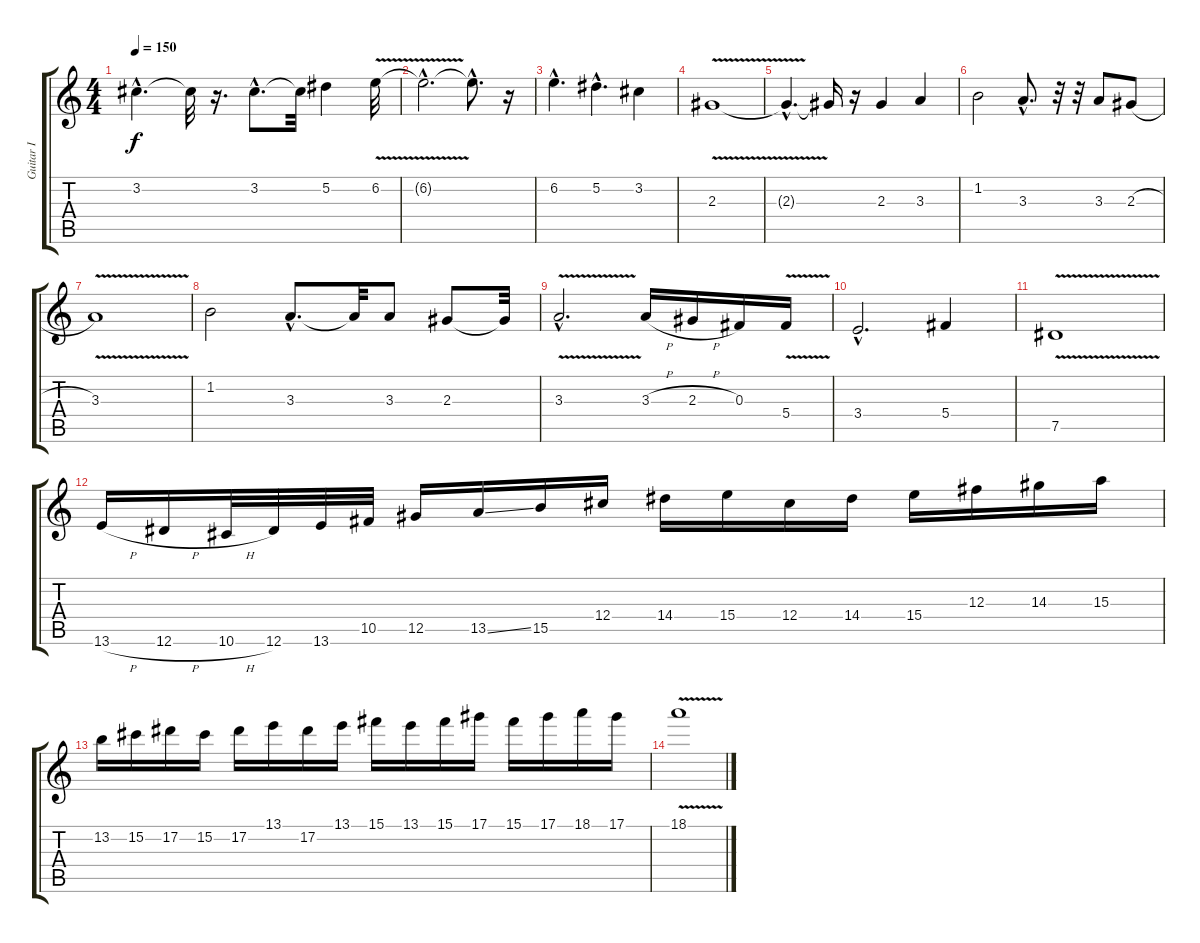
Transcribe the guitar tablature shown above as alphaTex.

\track ("Guitar I" "Guitar I") {instrument distortionguitar}
\staff {score tabs}
\tuning (Eb4 Bb3 Gb3 Db3 Ab2 Eb2) {hide}
\ts (4 4)
\tempo 150
\clef g2
\ks c
3.2{hac t}.4{d dy f} 3.2{t}.32 r.16{d} 3.2{hac}.8{d} 3.2{t}.32 5.2.4 6.2{v}.32 |
6.2{hac t}.2{d} 6.2{hac t}.8{d} r.16 |
6.2{hac}.4{d} 5.2{hac}.4{d} 3.2.4 |
2.3{v}.1 |
2.3{hac t}.4{d} 2.3{t}.16 r.16 2.3.4 3.3.4 |
1.2.2 3.3{hac}.8{d} r.32 r.32 3.3.8 2.3{h}.8 |
3.3{v}.1 |
1.2.2 3.3{hac}.8{d} 3.3{t}.32 3.3.8 2.3.8 2.3{t}.32 |
3.3{v hac}.2{d} 3.3{h}.16 2.3{h}.16 0.3.16 5.4{v}.16 |
3.4{hac}.2{d} 5.4.4 |
7.5{v}.1 |
13.6{h}.16 12.6{h}.16 10.6{h}.32 12.6.32 13.6.32 10.5.32 12.5.16 13.5{ss}.16 15.5.16 12.4.16 14.4.16 15.4.16 12.4.16 14.4.16 15.4.16 12.3.16 14.3.16 15.3.16 |
13.2.16 15.2.16 17.2.16 15.2.16 17.2.16 13.1.16 17.2.16 13.1.16 15.1.16 13.1.16 15.1.16 17.1.16 15.1.16 17.1.16 18.1.16 17.1.16 |
18.1{v}.1
